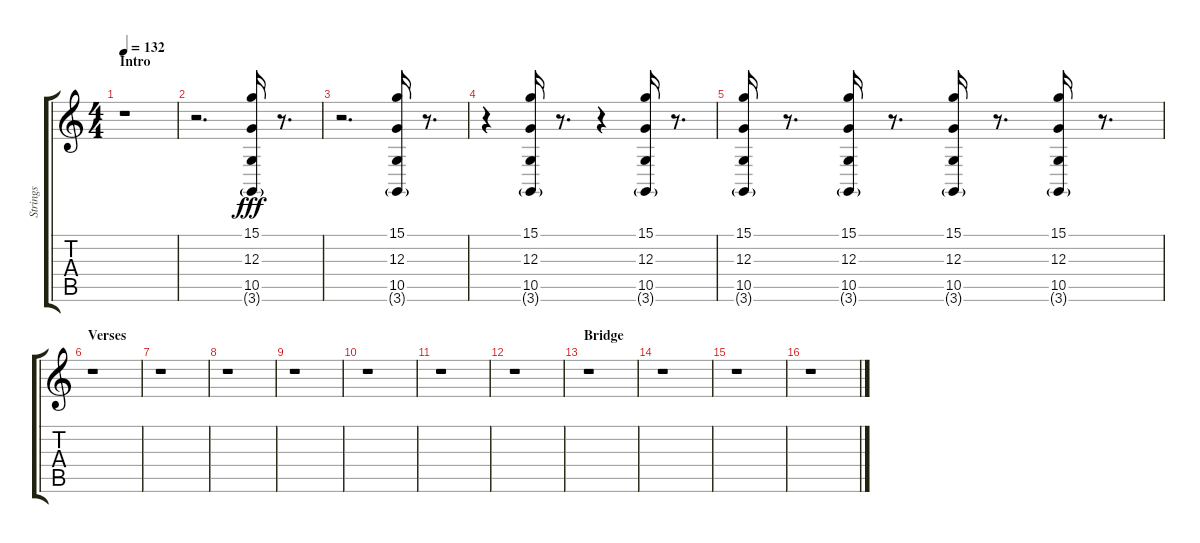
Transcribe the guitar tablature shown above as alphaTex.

\track ("Strings" "Strings") {instrument stringensemble1}
\staff {score tabs}
\tuning (E4 B3 G3 D3 A2 E2) {hide}
\ts (4 4)
\section ("" "Intro ")
\tempo 132
\clef g2
\ks c
r.1{dy fff instrument stringensemble1} |
r.2{d} (15.1 12.3 10.5 3.6{g}).16 r.8{d} |
r.2{d} (15.1 12.3 10.5 3.6{g}).16 r.8{d} |
r.4 (15.1 12.3 10.5 3.6{g}).16 r.8{d} r.4 (15.1 12.3 10.5 3.6{g}).16 r.8{d} |
(15.1 12.3 10.5 3.6{g}).16 r.8{d} (15.1 12.3 10.5 3.6{g}).16 r.8{d} (15.1 12.3 10.5 3.6{g}).16 r.8{d} (15.1 12.3 10.5 3.6{g}).16 r.8{d} |
\section ("" "Verses")
r.1 |
r.1 |
r.1 |
r.1 |
r.1 |
r.1 |
r.1 |
\section ("" "Bridge")
r.1 |
r.1 |
r.1 |
r.1
